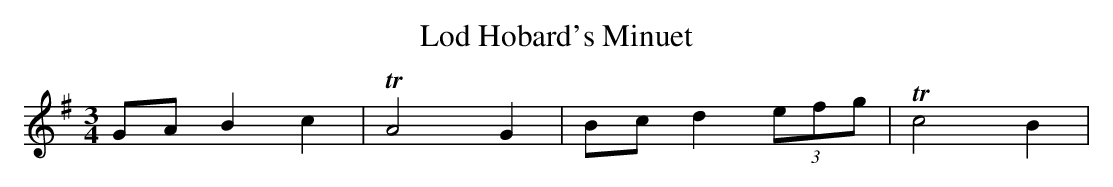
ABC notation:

X:1
T:Lod Hobard's Minuet
M:3/4
L:1/8
K:G
GA B2c2|TA4 G2|Bc d2 (3efg|Tc4 B2|
